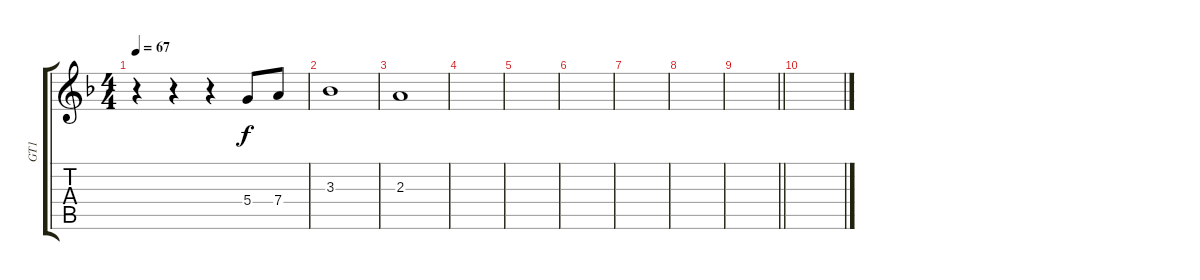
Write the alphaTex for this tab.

\track ("GT1" "GT1") {instrument overdrivenguitar}
\staff {score tabs}
\tuning (E4 B3 G3 D3 A2 E2) {hide}
\ts (4 4)
\tempo 67
\clef g2
\ks f
r.4{dy f} r.4 r.4 5.4.8{instrument electricguitarjazz} 7.4.8 |
3.3.1 |
2.3.1 |
|
|
|
|
|
\barLineRight lightlight
|
\section ("" "")
